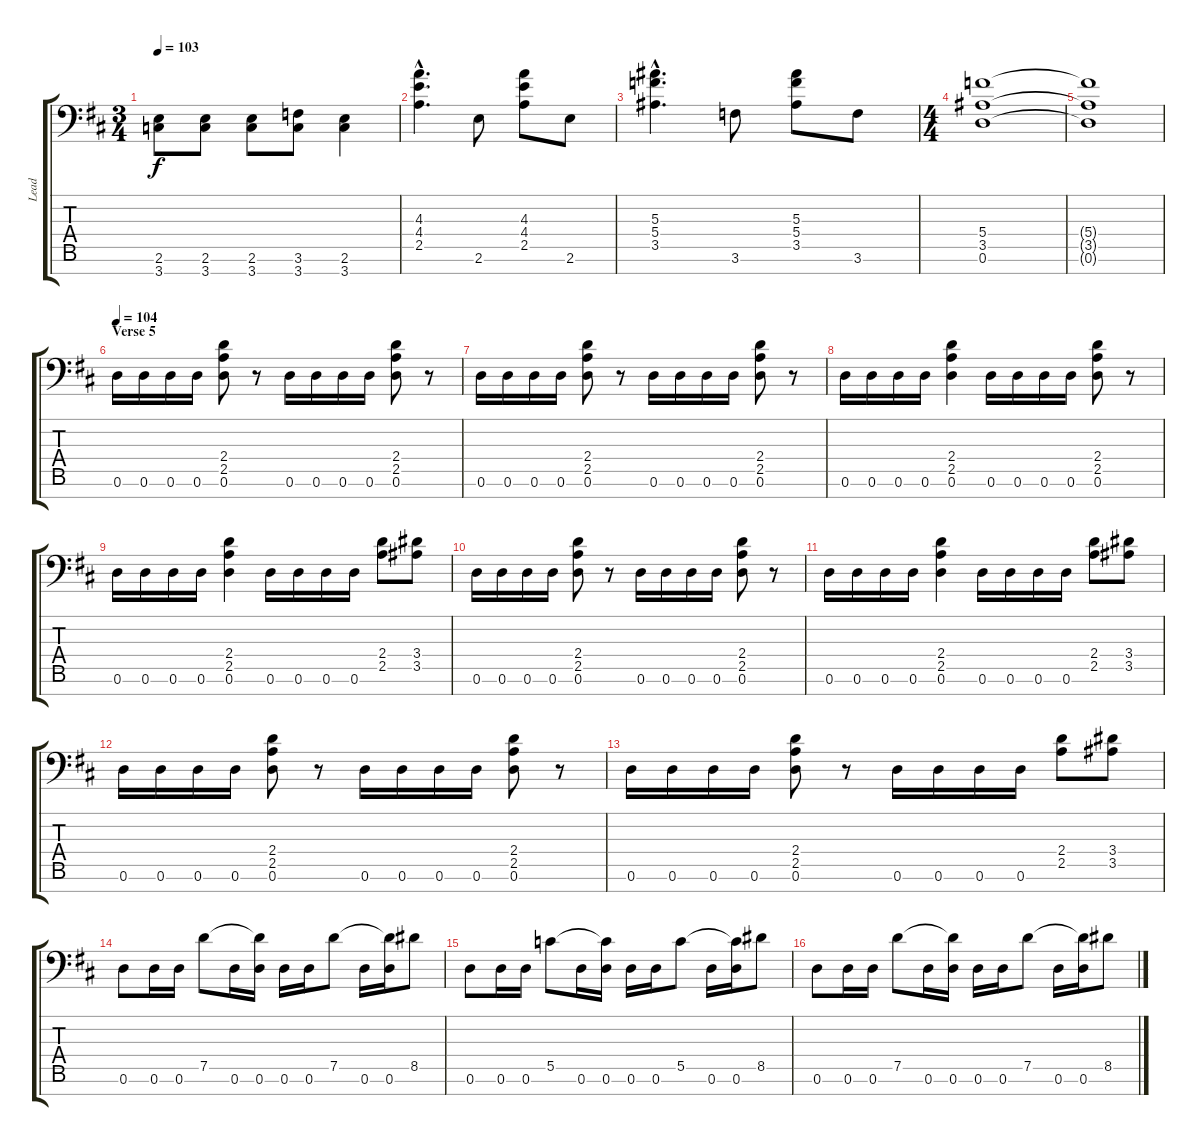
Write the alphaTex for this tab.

\track ("Lead" "Lead") {instrument electricguitarclean}
\staff {score tabs}
\tuning (D4 A3 F3 C3 G2 D2 A1) {hide}
\ts (3 4)
\tempo 103
\clef f4
\ks bminor
(2.6 3.7).8{dy f} (2.6 3.7).8 (2.6 3.7).8 (3.6 3.7).8 (2.6 3.7).4 |
(4.3{hac} 4.4{hac} 2.5{hac}).4{d} 2.6.8 (4.3 4.4 2.5).8 2.6.8 |
(5.3{hac} 5.4{hac} 3.5{hac}).4{d} 3.6.8 (5.3 5.4 3.5).8 3.6.8 |
\ts (4 4)
(5.4 3.5 0.6).1 |
(5.4{t} 3.5{t} 0.6{t}).1 |
\section ("" "Verse 5")
\tempo 104
0.6.16{volume 16 instrument distortionguitar} 0.6.16 0.6.16 0.6.16 (2.4 2.5 0.6).8 r.8 0.6.16 0.6.16 0.6.16 0.6.16 (2.4 2.5 0.6).8 r.8 |
0.6.16 0.6.16 0.6.16 0.6.16 (2.4 2.5 0.6).8 r.8 0.6.16 0.6.16 0.6.16 0.6.16 (2.4 2.5 0.6).8 r.8 |
0.6.16 0.6.16 0.6.16 0.6.16 (2.4 2.5 0.6).4 0.6.16 0.6.16 0.6.16 0.6.16 (2.4 2.5 0.6).8 r.8 |
0.6.16 0.6.16 0.6.16 0.6.16 (2.4 2.5 0.6).4 0.6.16 0.6.16 0.6.16 0.6.16 (2.4 2.5).8 (3.4 3.5).8 |
0.6.16 0.6.16 0.6.16 0.6.16 (2.4 2.5 0.6).8 r.8 0.6.16 0.6.16 0.6.16 0.6.16 (2.4 2.5 0.6).8 r.8 |
0.6.16 0.6.16 0.6.16 0.6.16 (2.4 2.5 0.6).4 0.6.16 0.6.16 0.6.16 0.6.16 (2.4 2.5).8 (3.4 3.5).8 |
0.6.16 0.6.16 0.6.16 0.6.16 (2.4 2.5 0.6).8 r.8 0.6.16 0.6.16 0.6.16 0.6.16 (2.4 2.5 0.6).8 r.8 |
0.6.16 0.6.16 0.6.16 0.6.16 (2.4 2.5 0.6).8 r.8 0.6.16 0.6.16 0.6.16 0.6.16 (2.4 2.5).8 (3.4 3.5).8 |
0.6.8 0.6.16 0.6.16 7.5.8 0.6.16 (7.5{t} 0.6).16 0.6.16 0.6.16 7.5.8 0.6.16 (7.5{t} 0.6).16 8.5.8 |
0.6.8 0.6.16 0.6.16 5.5.8 0.6.16 (5.5{t} 0.6).16 0.6.16 0.6.16 5.5.8 0.6.16 (5.5{t} 0.6).16 8.5.8 |
0.6.8 0.6.16 0.6.16 7.5.8 0.6.16 (7.5{t} 0.6).16 0.6.16 0.6.16 7.5.8 0.6.16 (7.5{t} 0.6).16 8.5.8
